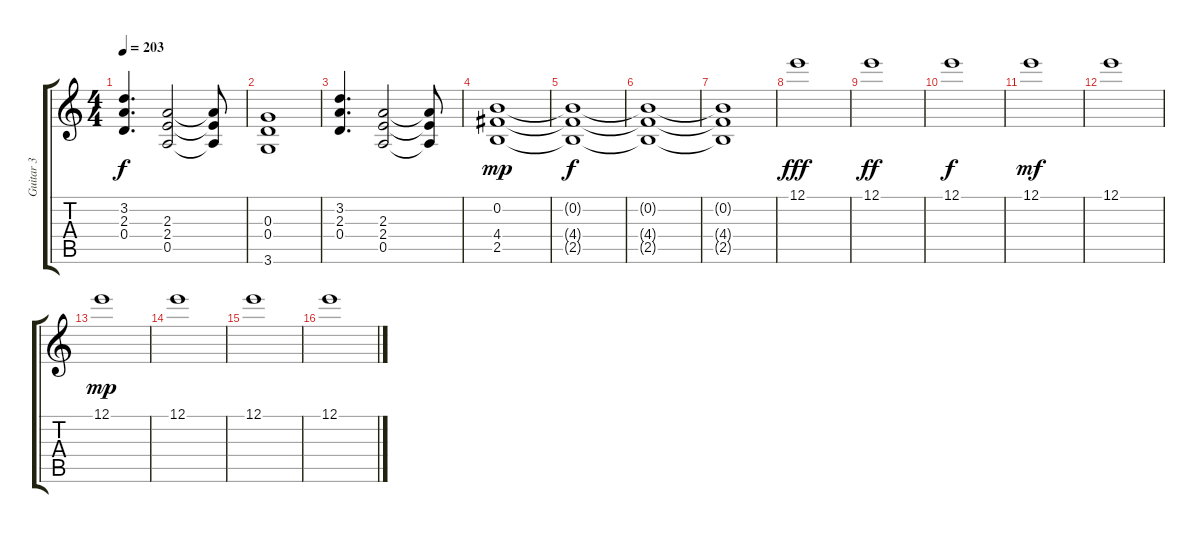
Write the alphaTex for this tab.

\track ("Guitar 3" "Guitar 3") {instrument distortionguitar}
\staff {score tabs}
\tuning (E4 B3 G3 D3 A2 E2) {hide}
\ts (4 4)
\tempo 203
\clef g2
\ks c
(3.2 2.3 0.4).4{d dy f} (2.3 2.4 0.5).2 (2.3{t} 2.4{t} 0.5{t}).8 |
(0.3 0.4 3.6).1 |
(3.2 2.3 0.4).4{d} (2.3 2.4 0.5).2 (2.3{t} 2.4{t} 0.5{t}).8 |
(0.2 4.4 2.5).1{dy mp} |
(0.2{t} 4.4{t} 2.5{t}).1{dy f} |
(0.2{t} 4.4{t} 2.5{t}).1 |
(0.2{t} 4.4{t} 2.5{t}).1 |
12.1.1{dy fff} |
12.1.1{dy ff} |
12.1.1{dy f} |
12.1.1{dy mf} |
12.1.1 |
12.1.1{dy mp} |
12.1.1 |
12.1.1 |
12.1.1
